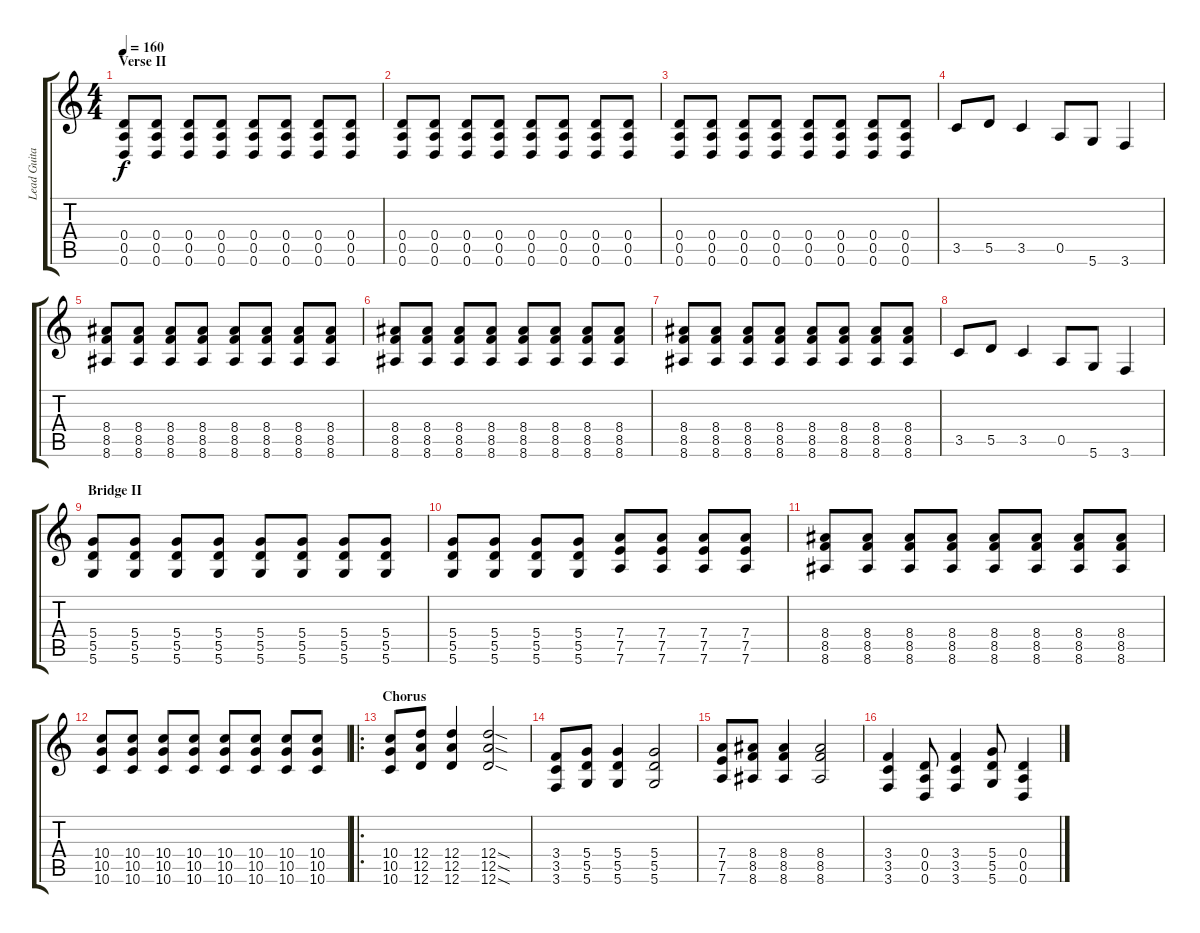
\track ("Lead Guitar" "Lead Guita") {instrument distortionguitar}
\staff {score tabs}
\tuning (E4 B3 G3 D3 A2 D2) {hide}
\ts (4 4)
\section ("" "Verse II")
\tempo 160
\clef g2
\ks c
(0.4 0.5 0.6).8{dy f} (0.4 0.5 0.6).8 (0.4 0.5 0.6).8 (0.4 0.5 0.6).8 (0.4 0.5 0.6).8 (0.4 0.5 0.6).8 (0.4 0.5 0.6).8 (0.4 0.5 0.6).8 |
(0.4 0.5 0.6).8 (0.4 0.5 0.6).8 (0.4 0.5 0.6).8 (0.4 0.5 0.6).8 (0.4 0.5 0.6).8 (0.4 0.5 0.6).8 (0.4 0.5 0.6).8 (0.4 0.5 0.6).8 |
(0.4 0.5 0.6).8 (0.4 0.5 0.6).8 (0.4 0.5 0.6).8 (0.4 0.5 0.6).8 (0.4 0.5 0.6).8 (0.4 0.5 0.6).8 (0.4 0.5 0.6).8 (0.4 0.5 0.6).8 |
3.5.8 5.5.8 3.5.4 0.5.8 5.6.8 3.6.4 |
(8.4 8.5 8.6).8 (8.4 8.5 8.6).8 (8.4 8.5 8.6).8 (8.4 8.5 8.6).8 (8.4 8.5 8.6).8 (8.4 8.5 8.6).8 (8.4 8.5 8.6).8 (8.4 8.5 8.6).8 |
(8.4 8.5 8.6).8 (8.4 8.5 8.6).8 (8.4 8.5 8.6).8 (8.4 8.5 8.6).8 (8.4 8.5 8.6).8 (8.4 8.5 8.6).8 (8.4 8.5 8.6).8 (8.4 8.5 8.6).8 |
(8.4 8.5 8.6).8 (8.4 8.5 8.6).8 (8.4 8.5 8.6).8 (8.4 8.5 8.6).8 (8.4 8.5 8.6).8 (8.4 8.5 8.6).8 (8.4 8.5 8.6).8 (8.4 8.5 8.6).8 |
3.5.8 5.5.8 3.5.4 0.5.8 5.6.8 3.6.4 |
\section ("" "Bridge II")
(5.4 5.5 5.6).8 (5.4 5.5 5.6).8 (5.4 5.5 5.6).8 (5.4 5.5 5.6).8 (5.4 5.5 5.6).8 (5.4 5.5 5.6).8 (5.4 5.5 5.6).8 (5.4 5.5 5.6).8 |
(5.4 5.5 5.6).8 (5.4 5.5 5.6).8 (5.4 5.5 5.6).8 (5.4 5.5 5.6).8 (7.4 7.5 7.6).8 (7.4 7.5 7.6).8 (7.4 7.5 7.6).8 (7.4 7.5 7.6).8 |
(8.4 8.5 8.6).8 (8.4 8.5 8.6).8 (8.4 8.5 8.6).8 (8.4 8.5 8.6).8 (8.4 8.5 8.6).8 (8.4 8.5 8.6).8 (8.4 8.5 8.6).8 (8.4 8.5 8.6).8 |
(10.4 10.5 10.6).8 (10.4 10.5 10.6).8 (10.4 10.5 10.6).8 (10.4 10.5 10.6).8 (10.4 10.5 10.6).8 (10.4 10.5 10.6).8 (10.4 10.5 10.6).8 (10.4 10.5 10.6).8 |
\ro
\section ("" "Chorus")
(10.4 10.5 10.6).8 (12.4 12.5 12.6).8 (12.4 12.5 12.6).4 (12.4{sod} 12.5{sod} 12.6{sod}).2 |
(3.4 3.5 3.6).8 (5.4 5.5 5.6).8 (5.4 5.5 5.6).4 (5.4 5.5 5.6).2 |
(7.4 7.5 7.6).8 (8.4 8.5 8.6).8 (8.4 8.5 8.6).4 (8.4 8.5 8.6).2 |
(3.4 3.5 3.6).4 (0.4 0.5 0.6).8 (3.4 3.5 3.6).4 (5.4 5.5 5.6).8 (0.4 0.5 0.6).4
